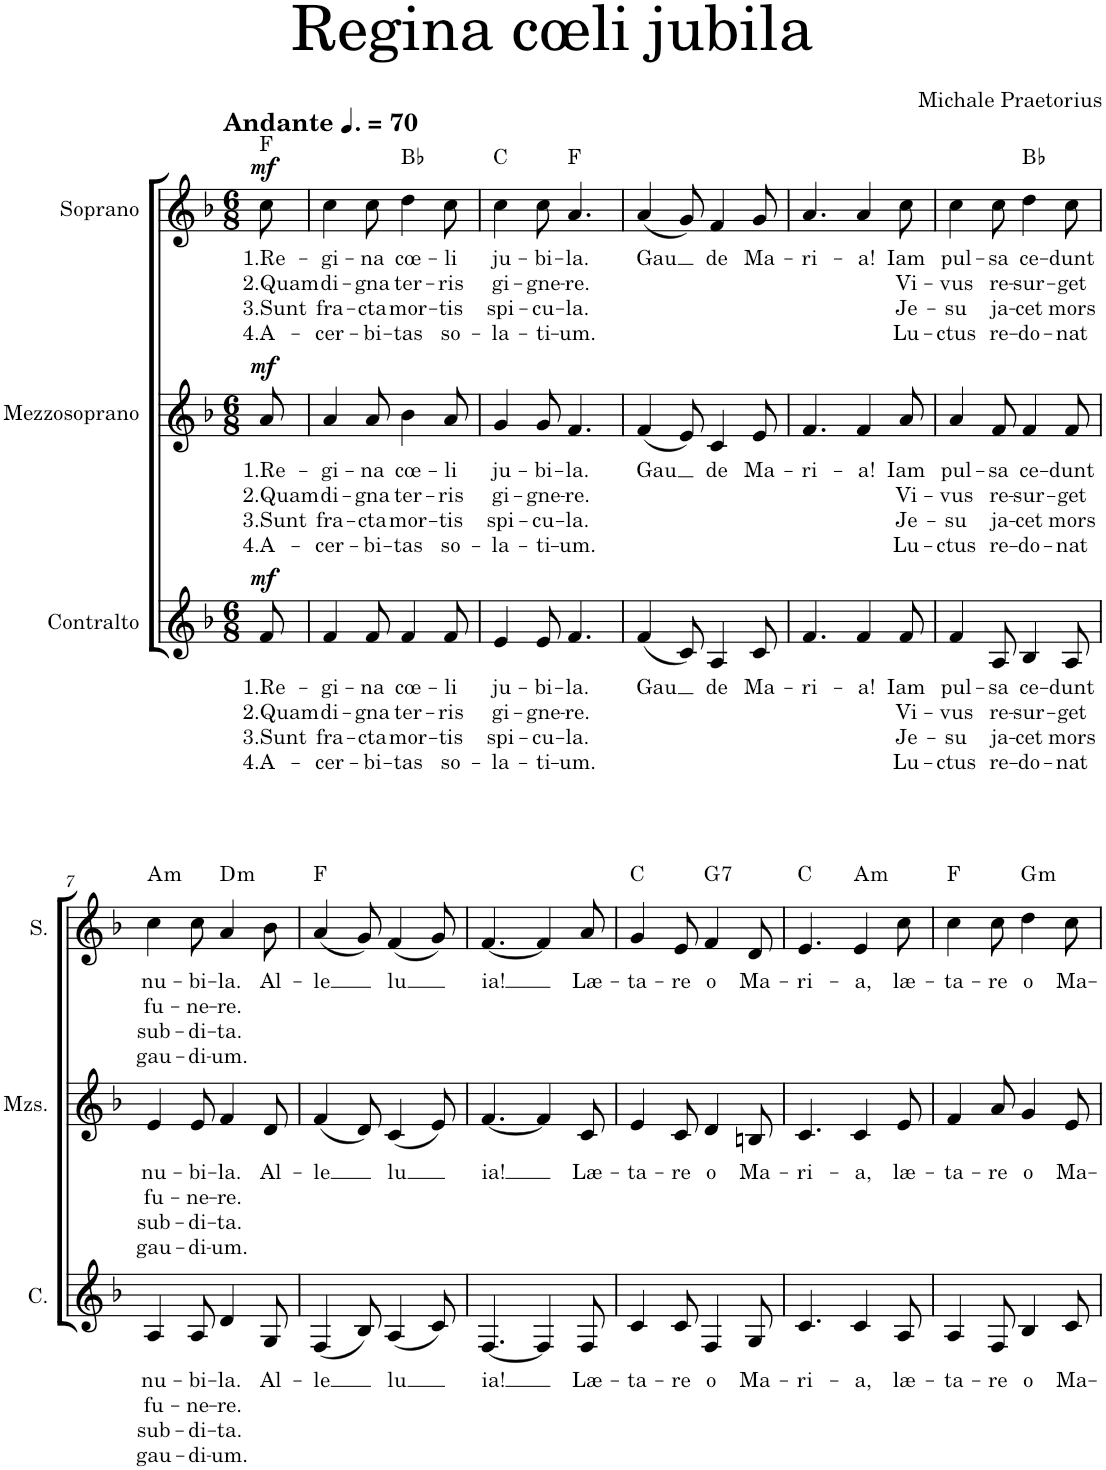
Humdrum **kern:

**kern	**text	**text	**text	**text	**dynam	**kern	**text	**text	**text	**text	**dynam	**kern	**text	**text	**text	**text	**dynam	**harte
*part3	*part3	*part3	*part3	*part3	*part3	*part2	*part2	*part2	*part2	*part2	*part2	*part1	*part1	*part1	*part1	*part1	*part1	*part1
*staff3	*staff3	*staff3	*staff3	*staff3	*staff3	*staff2	*staff2	*staff2	*staff2	*staff2	*staff2	*staff1	*staff1	*staff1	*staff1	*staff1	*staff1	*
*I"Contralto	*	*	*	*	*	*I"Mezzosoprano	*	*	*	*	*	*I"Soprano	*	*	*	*	*	*
*I'C.	*	*	*	*	*	*I'Mzs.	*	*	*	*	*	*I'S.	*	*	*	*	*	*
*clefG2	*	*	*	*	*	*clefG2	*	*	*	*	*	*clefG2	*	*	*	*	*	*
*k[b-]	*	*	*	*	*	*k[b-]	*	*	*	*	*	*k[b-]	*	*	*	*	*	*
*M6/8	*	*	*	*	*	*M6/8	*	*	*	*	*	*M6/8	*	*	*	*	*	*
*MM105	*	*	*	*	*	*MM105	*	*	*	*	*	*MM105	*	*	*	*	*	*
=1	=1	=1	=1	=1	=1	=1	=1	=1	=1	=1	=1	=1	=1	=1	=1	=1	=1	=1
!	!	!	!	!	!	!	!	!	!	!	!	!LO:TX:a:B:t=Andante	!	!	!	!	!	!
!	!LO:LY:b	!LO:LY:b	!LO:LY:b	!LO:LY:b	!LO:DY:a	!	!LO:LY:b	!LO:LY:b	!LO:LY:b	!LO:LY:b	!LO:DY:a	!	!LO:LY:b	!LO:LY:b	!LO:LY:b	!LO:LY:b	!LO:DY:a	!
8f/	1.Re-	2.Quam	3.Sunt	4.A-	mf	8a/	1.Re-	2.Quam	3.Sunt	4.A-	mf	8cc\	1.Re-	2.Quam	3.Sunt	4.A-	mf	F:maj
=2	=2	=2	=2	=2	=2	=2	=2	=2	=2	=2	=2	=2	=2	=2	=2	=2	=2	=2
!	!LO:LY:b	!LO:LY:b	!LO:LY:b	!LO:LY:b	!	!	!LO:LY:b	!LO:LY:b	!LO:LY:b	!LO:LY:b	!	!	!LO:LY:b	!LO:LY:b	!LO:LY:b	!LO:LY:b	!	!
4f/	-gi-	di-	fra-	-cer-	.	4a/	-gi-	di-	fra-	-cer-	.	4cc\	-gi-	di-	fra-	-cer-	.	.
!	!LO:LY:b	!LO:LY:b	!LO:LY:b	!LO:LY:b	!	!	!LO:LY:b	!LO:LY:b	!LO:LY:b	!LO:LY:b	!	!	!LO:LY:b	!LO:LY:b	!LO:LY:b	!LO:LY:b	!	!
8f/	-na	-gna	-cta	-bi-	.	8a/	-na	-gna	-cta	-bi-	.	8cc\	-na	-gna	-cta	-bi-	.	.
!	!LO:LY:b	!LO:LY:b	!LO:LY:b	!LO:LY:b	!	!	!LO:LY:b	!LO:LY:b	!LO:LY:b	!LO:LY:b	!	!	!LO:LY:b	!LO:LY:b	!LO:LY:b	!LO:LY:b	!	!
4f/	cœ-	ter-	mor-	-tas	.	4b-\	cœ-	ter-	mor-	-tas	.	4dd\	cœ-	ter-	mor-	-tas	.	Bb:maj
!	!LO:LY:b	!LO:LY:b	!LO:LY:b	!LO:LY:b	!	!	!LO:LY:b	!LO:LY:b	!LO:LY:b	!LO:LY:b	!	!	!LO:LY:b	!LO:LY:b	!LO:LY:b	!LO:LY:b	!	!
8f/	-li	-ris	-tis	so-	.	8a/	-li	-ris	-tis	so-	.	8cc\	-li	-ris	-tis	so-	.	.
=3	=3	=3	=3	=3	=3	=3	=3	=3	=3	=3	=3	=3	=3	=3	=3	=3	=3	=3
!	!LO:LY:b	!LO:LY:b	!LO:LY:b	!LO:LY:b	!	!	!LO:LY:b	!LO:LY:b	!LO:LY:b	!LO:LY:b	!	!	!LO:LY:b	!LO:LY:b	!LO:LY:b	!LO:LY:b	!	!
4e/	ju-	gi-	spi-	-la-	.	4g/	ju-	gi-	spi-	-la-	.	4cc\	ju-	gi-	spi-	-la-	.	C:maj
!	!LO:LY:b	!LO:LY:b	!LO:LY:b	!LO:LY:b	!	!	!LO:LY:b	!LO:LY:b	!LO:LY:b	!LO:LY:b	!	!	!LO:LY:b	!LO:LY:b	!LO:LY:b	!LO:LY:b	!	!
8e/	-bi-	-gne-	-cu-	-ti-	.	8g/	-bi-	-gne-	-cu-	-ti-	.	8cc\	-bi-	-gne-	-cu-	-ti-	.	.
!	!LO:LY:b	!LO:LY:b	!LO:LY:b	!LO:LY:b	!	!	!LO:LY:b	!LO:LY:b	!LO:LY:b	!LO:LY:b	!	!	!LO:LY:b	!LO:LY:b	!LO:LY:b	!LO:LY:b	!	!
4.f/	-la.	-re.	-la.	-um.	.	4.f/	-la.	-re.	-la.	-um.	.	4.a/	-la.	-re.	-la.	-um.	.	F:maj
=4	=4	=4	=4	=4	=4	=4	=4	=4	=4	=4	=4	=4	=4	=4	=4	=4	=4	=4
!	!LO:LY:b	!	!	!	!	!	!LO:LY:b	!	!	!	!	!	!LO:LY:b	!	!	!	!	!
(4f/	Gau	.	.	.	.	(4f/	Gau	.	.	.	.	(4a/	Gau	.	.	.	.	.
8c/)	.	.	.	.	.	8e/)	.	.	.	.	.	8g/)	.	.	.	.	.	.
!	!LO:LY:b	!	!	!	!	!	!LO:LY:b	!	!	!	!	!	!LO:LY:b	!	!	!	!	!
4A/	de	.	.	.	.	4c/	de	.	.	.	.	4f/	de	.	.	.	.	.
!	!LO:LY:b	!	!	!	!	!	!LO:LY:b	!	!	!	!	!	!LO:LY:b	!	!	!	!	!
8c/	Ma-	.	.	.	.	8e/	Ma-	.	.	.	.	8g/	Ma-	.	.	.	.	.
=5	=5	=5	=5	=5	=5	=5	=5	=5	=5	=5	=5	=5	=5	=5	=5	=5	=5	=5
!	!LO:LY:b	!	!	!	!	!	!LO:LY:b	!	!	!	!	!	!LO:LY:b	!	!	!	!	!
4.f/	-ri-	.	.	.	.	4.f/	-ri-	.	.	.	.	4.a/	-ri-	.	.	.	.	.
!	!LO:LY:b	!	!	!	!	!	!LO:LY:b	!	!	!	!	!	!LO:LY:b	!	!	!	!	!
4f/	-a!	.	.	.	.	4f/	-a!	.	.	.	.	4a/	-a!	.	.	.	.	.
!	!LO:LY:b	!LO:LY:b	!LO:LY:b	!LO:LY:b	!	!	!LO:LY:b	!LO:LY:b	!LO:LY:b	!LO:LY:b	!	!	!LO:LY:b	!LO:LY:b	!LO:LY:b	!LO:LY:b	!	!
8f/	Iam	Vi-	Je-	Lu-	.	8a/	Iam	Vi-	Je-	Lu-	.	8cc\	Iam	Vi-	Je-	Lu-	.	.
=6	=6	=6	=6	=6	=6	=6	=6	=6	=6	=6	=6	=6	=6	=6	=6	=6	=6	=6
!	!LO:LY:b	!LO:LY:b	!LO:LY:b	!LO:LY:b	!	!	!LO:LY:b	!LO:LY:b	!LO:LY:b	!LO:LY:b	!	!	!LO:LY:b	!LO:LY:b	!LO:LY:b	!LO:LY:b	!	!
4f/	pul-	-vus	-su	-ctus	.	4a/	pul-	-vus	-su	-ctus	.	4cc\	pul-	-vus	-su	-ctus	.	.
!	!LO:LY:b	!LO:LY:b	!LO:LY:b	!LO:LY:b	!	!	!LO:LY:b	!LO:LY:b	!LO:LY:b	!LO:LY:b	!	!	!LO:LY:b	!LO:LY:b	!LO:LY:b	!LO:LY:b	!	!
8A/	-sa	re-	ja-	re-	.	8f/	-sa	re-	ja-	re-	.	8cc\	-sa	re-	ja-	re-	.	.
!	!LO:LY:b	!LO:LY:b	!LO:LY:b	!LO:LY:b	!	!	!LO:LY:b	!LO:LY:b	!LO:LY:b	!LO:LY:b	!	!	!LO:LY:b	!LO:LY:b	!LO:LY:b	!LO:LY:b	!	!
4B-/	ce-	-sur-	-cet	-do-	.	4f/	ce-	-sur-	-cet	-do-	.	4dd\	ce-	-sur-	-cet	-do-	.	Bb:maj
!	!LO:LY:b	!LO:LY:b	!LO:LY:b	!LO:LY:b	!	!	!LO:LY:b	!LO:LY:b	!LO:LY:b	!LO:LY:b	!	!	!LO:LY:b	!LO:LY:b	!LO:LY:b	!LO:LY:b	!	!
8A/	-dunt	-get	mors	-nat	.	8f/	-dunt	-get	mors	-nat	.	8cc\	-dunt	-get	mors	-nat	.	.
!!LO:LB:g=z
=7	=7	=7	=7	=7	=7	=7	=7	=7	=7	=7	=7	=7	=7	=7	=7	=7	=7	=7
!	!LO:LY:b	!LO:LY:b	!LO:LY:b	!LO:LY:b	!	!	!LO:LY:b	!LO:LY:b	!LO:LY:b	!LO:LY:b	!	!	!LO:LY:b	!LO:LY:b	!LO:LY:b	!LO:LY:b	!	!LO:H:kt=m
4A/	nu-	fu-	sub-	gau-	.	4e/	nu-	fu-	sub-	gau-	.	4cc\	nu-	fu-	sub-	gau-	.	A:min
!	!LO:LY:b	!LO:LY:b	!LO:LY:b	!LO:LY:b	!	!	!LO:LY:b	!LO:LY:b	!LO:LY:b	!LO:LY:b	!	!	!LO:LY:b	!LO:LY:b	!LO:LY:b	!LO:LY:b	!	!
8A/	-bi-	-ne-	-di-	-di-	.	8e/	-bi-	-ne-	-di-	-di-	.	8cc\	-bi-	-ne-	-di-	-di-	.	.
!	!LO:LY:b	!LO:LY:b	!LO:LY:b	!LO:LY:b	!	!	!LO:LY:b	!LO:LY:b	!LO:LY:b	!LO:LY:b	!	!	!LO:LY:b	!LO:LY:b	!LO:LY:b	!LO:LY:b	!	!LO:H:kt=m
4d/	-la.	-re.	-ta.	-um.	.	4f/	-la.	-re.	-ta.	-um.	.	4a/	-la.	-re.	-ta.	-um.	.	D:min
!	!LO:LY:b	!	!	!	!	!	!LO:LY:b	!	!	!	!	!	!LO:LY:b	!	!	!	!	!
8G/	Al-	.	.	.	.	8d/	Al-	.	.	.	.	8b-\	Al-	.	.	.	.	.
=8	=8	=8	=8	=8	=8	=8	=8	=8	=8	=8	=8	=8	=8	=8	=8	=8	=8	=8
!	!LO:LY:b	!	!	!	!	!	!LO:LY:b	!	!	!	!	!	!LO:LY:b	!	!	!	!	!
(4F/	-le	.	.	.	.	(4f/	-le	.	.	.	.	(4a/	-le	.	.	.	.	F:maj
8B-/)	.	.	.	.	.	8d/)	.	.	.	.	.	8g/)	.	.	.	.	.	.
!	!LO:LY:b	!	!	!	!	!	!LO:LY:b	!	!	!	!	!	!LO:LY:b	!	!	!	!	!
(4A/	lu	.	.	.	.	(4c/	lu	.	.	.	.	(4f/	lu	.	.	.	.	.
8c/)	.	.	.	.	.	8e/)	.	.	.	.	.	8g/)	.	.	.	.	.	.
=9	=9	=9	=9	=9	=9	=9	=9	=9	=9	=9	=9	=9	=9	=9	=9	=9	=9	=9
!	!LO:LY:b	!	!	!	!	!	!LO:LY:b	!	!	!	!	!	!LO:LY:b	!	!	!	!	!
[4.F/	ia!	.	.	.	.	[4.f/	ia!	.	.	.	.	[4.f/	ia!	.	.	.	.	.
4F/]	.	.	.	.	.	4f/]	.	.	.	.	.	4f/]	.	.	.	.	.	.
!	!LO:LY:b	!	!	!	!	!	!LO:LY:b	!	!	!	!	!	!LO:LY:b	!	!	!	!	!
8F/	Læ-	.	.	.	.	8c/	Læ-	.	.	.	.	8a/	Læ-	.	.	.	.	.
=10	=10	=10	=10	=10	=10	=10	=10	=10	=10	=10	=10	=10	=10	=10	=10	=10	=10	=10
!	!LO:LY:b	!	!	!	!	!	!LO:LY:b	!	!	!	!	!	!LO:LY:b	!	!	!	!	!
4c/	-ta-	.	.	.	.	4e/	-ta-	.	.	.	.	4g/	-ta-	.	.	.	.	C:maj
!	!LO:LY:b	!	!	!	!	!	!LO:LY:b	!	!	!	!	!	!LO:LY:b	!	!	!	!	!
8c/	-re	.	.	.	.	8c/	-re	.	.	.	.	8e/	-re	.	.	.	.	.
!	!LO:LY:b	!	!	!	!	!	!LO:LY:b	!	!	!	!	!	!LO:LY:b	!	!	!	!	!LO:H:kt=7
4F/	o	.	.	.	.	4d/	o	.	.	.	.	4f/	o	.	.	.	.	G:7
!	!LO:LY:b	!	!	!	!	!	!LO:LY:b	!	!	!	!	!	!LO:LY:b	!	!	!	!	!
8G/	Ma-	.	.	.	.	8Bn/	Ma-	.	.	.	.	8d/	Ma-	.	.	.	.	.
=11	=11	=11	=11	=11	=11	=11	=11	=11	=11	=11	=11	=11	=11	=11	=11	=11	=11	=11
!	!LO:LY:b	!	!	!	!	!	!LO:LY:b	!	!	!	!	!	!LO:LY:b	!	!	!	!	!
4.c/	-ri-	.	.	.	.	4.c/	-ri-	.	.	.	.	4.e/	-ri-	.	.	.	.	C:maj
!	!LO:LY:b	!	!	!	!	!	!LO:LY:b	!	!	!	!	!	!LO:LY:b	!	!	!	!	!LO:H:kt=m
4c/	-a,	.	.	.	.	4c/	-a,	.	.	.	.	4e/	-a,	.	.	.	.	A:min
!	!LO:LY:b	!	!	!	!	!	!LO:LY:b	!	!	!	!	!	!LO:LY:b	!	!	!	!	!
8A/	læ-	.	.	.	.	8e/	læ-	.	.	.	.	8cc\	læ-	.	.	.	.	.
=12	=12	=12	=12	=12	=12	=12	=12	=12	=12	=12	=12	=12	=12	=12	=12	=12	=12	=12
!	!LO:LY:b	!	!	!	!	!	!LO:LY:b	!	!	!	!	!	!LO:LY:b	!	!	!	!	!
4A/	-ta-	.	.	.	.	4f/	-ta-	.	.	.	.	4cc\	-ta-	.	.	.	.	F:maj
!	!LO:LY:b	!	!	!	!	!	!LO:LY:b	!	!	!	!	!	!LO:LY:b	!	!	!	!	!
8F/	-re	.	.	.	.	8a/	-re	.	.	.	.	8cc\	-re	.	.	.	.	.
!	!LO:LY:b	!	!	!	!	!	!LO:LY:b	!	!	!	!	!	!LO:LY:b	!	!	!	!	!LO:H:kt=m
4B-/	o	.	.	.	.	4g/	o	.	.	.	.	4dd\	o	.	.	.	.	G:min
!	!LO:LY:b	!	!	!	!	!	!LO:LY:b	!	!	!	!	!	!LO:LY:b	!	!	!	!	!
8c/	Ma-	.	.	.	.	8e/	Ma-	.	.	.	.	8cc\	Ma-	.	.	.	.	.
=	=	=	=	=	=	=	=	=	=	=	=	=	=	=	=	=	=	=
*-	*-	*-	*-	*-	*-	*-	*-	*-	*-	*-	*-	*-	*-	*-	*-	*-	*-	*-
